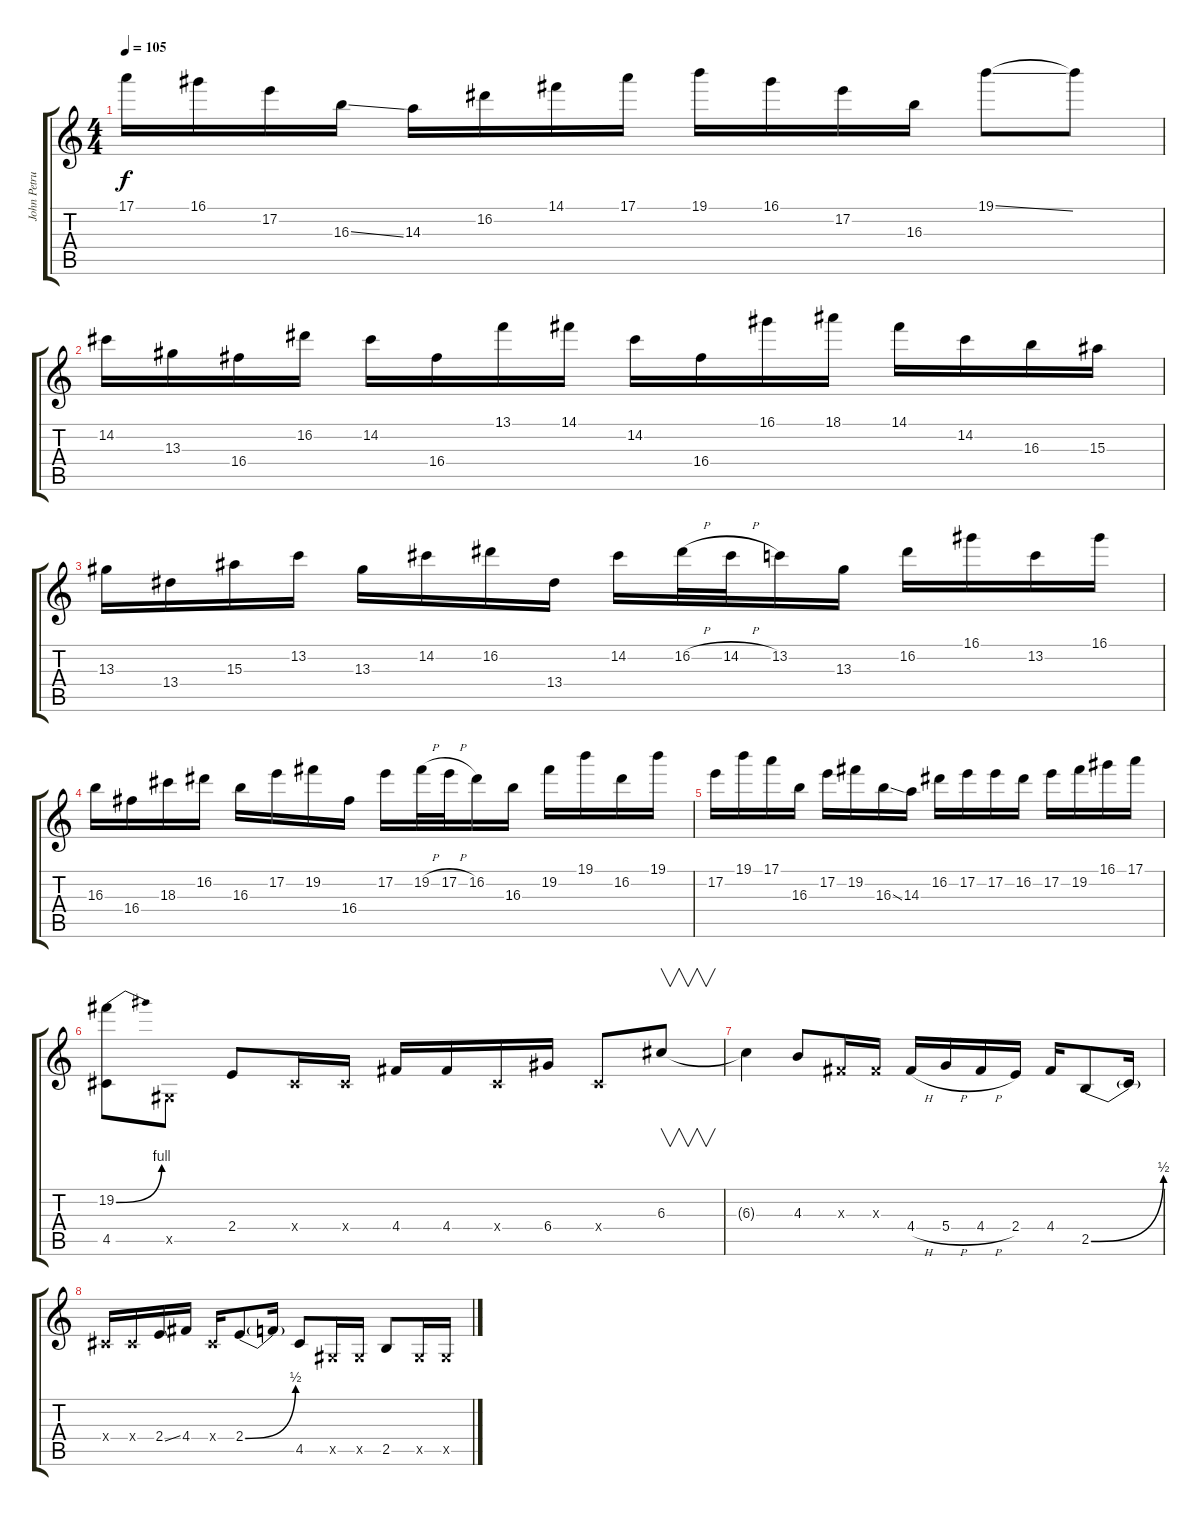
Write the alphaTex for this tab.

\track ("John Petrucci" "John Petru") {instrument distortionguitar}
\staff {score tabs}
\tuning (E4 B3 G3 D3 A2 E2) {hide}
\ts (4 4)
\tempo 105
\clef g2
\ks c
17.1.16{dy f} 16.1.16 17.2.16 16.3{ss}.16 14.3.16 16.2.16 14.1.16 17.1.16 19.1.16 16.1.16 17.2.16 16.3.16 19.1{ss}.8 19.1{t}.8 |
14.2.16 13.3.16 16.4.16 16.2.16 14.2.16 16.4.16 13.1.16 14.1.16 14.2.16 16.4.16 16.1.16 18.1.16 14.1.16 14.2.16 16.3.16 15.3.16 |
13.3.16 13.4.16 15.3.16 13.2.16 13.3.16 14.2.16 16.2.16 13.4.16 14.2.16 16.2{h}.32 14.2{h}.32 13.2.16 13.3.16 16.2.16 16.1.16 13.2.16 16.1.16 |
16.3.16 16.4.16 18.3.16 16.2.16 16.3.16 17.2.16 19.2.16 16.4.16 17.2.16 19.2{h}.32 17.2{h}.32 16.2.16 16.3.16 19.2.16 19.1.16 16.2.16 19.1.16 |
17.2.16 19.1.16 17.1.16 16.3.16 17.2.16 19.2.16 16.3{ss}.16 14.3.16 16.2.16 17.2.16 17.2.16 16.2.16 17.2.16 19.2.16 16.1.16 17.1.16 |
(19.2{be (bend 0 0 60 4)} 4.5).8 -1.5{x}.8 2.4.8 -1.4{x}.16 -1.4{x}.16 4.4.16 4.4.16 -1.4{x}.16 6.4.16 -1.4{x}.8 6.3.8{v} |
6.3{t}.4 4.3.8 -1.3{x}.16 -1.3{x}.16 4.4{h}.16 5.4{h}.16 4.4{h}.16 2.4.16 4.4.16 2.5{be (bend 0 0 60 2)}.8 2.5{t}.16 |
-1.4{x}.16 -1.4{x}.16 2.4{ss}.16 4.4.16 -1.4{x}.16 2.4{be (bend 0 0 60 2)}.8 2.4{t}.16 4.5.8 -1.5{x}.16 -1.5{x}.16 2.5.8 -1.5{x}.16 -1.5{x}.16
